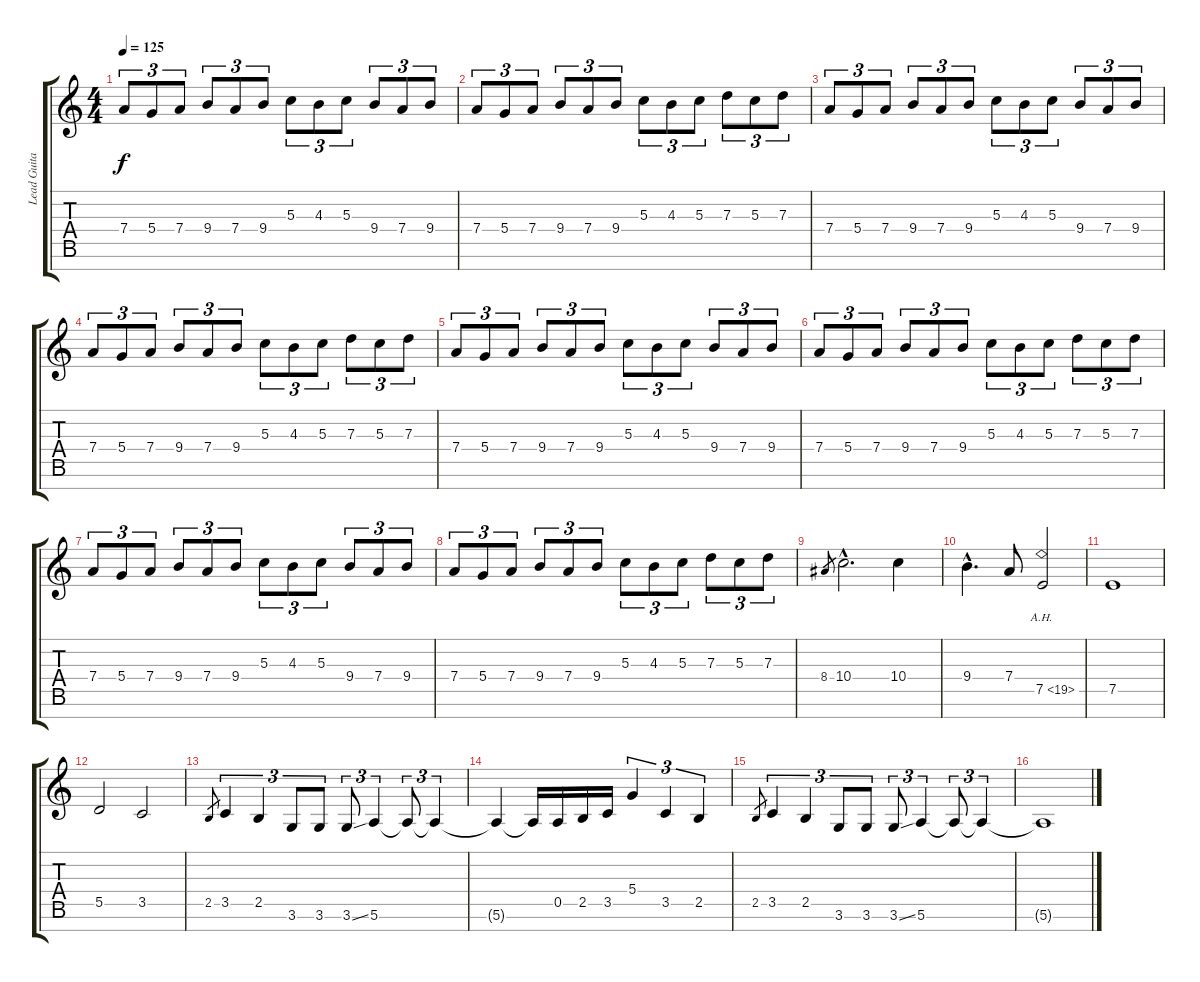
\track ("Lead Guitar" "Lead Guita") {instrument electricguitarclean}
\staff {score tabs}
\tuning (E4 B3 G3 D3 A2 E2 B1) {hide}
\ts (4 4)
\tempo 125
\clef g2
\ks c
7.4.8{tu (3 2) dy f} 5.4.8{tu (3 2)} 7.4.8{tu (3 2)} 9.4.8{tu (3 2)} 7.4.8{tu (3 2)} 9.4.8{tu (3 2)} 5.3.8{tu (3 2)} 4.3.8{tu (3 2)} 5.3.8{tu (3 2)} 9.4.8{tu (3 2)} 7.4.8{tu (3 2)} 9.4.8{tu (3 2)} |
7.4.8{tu (3 2) instrument distortionguitar} 5.4.8{tu (3 2)} 7.4.8{tu (3 2)} 9.4.8{tu (3 2)} 7.4.8{tu (3 2)} 9.4.8{tu (3 2)} 5.3.8{tu (3 2)} 4.3.8{tu (3 2)} 5.3.8{tu (3 2)} 7.3.8{tu (3 2)} 5.3.8{tu (3 2)} 7.3.8{tu (3 2)} |
7.4.8{tu (3 2)} 5.4.8{tu (3 2)} 7.4.8{tu (3 2)} 9.4.8{tu (3 2)} 7.4.8{tu (3 2)} 9.4.8{tu (3 2)} 5.3.8{tu (3 2)} 4.3.8{tu (3 2)} 5.3.8{tu (3 2)} 9.4.8{tu (3 2)} 7.4.8{tu (3 2)} 9.4.8{tu (3 2)} |
7.4.8{tu (3 2)} 5.4.8{tu (3 2)} 7.4.8{tu (3 2)} 9.4.8{tu (3 2)} 7.4.8{tu (3 2)} 9.4.8{tu (3 2)} 5.3.8{tu (3 2)} 4.3.8{tu (3 2)} 5.3.8{tu (3 2)} 7.3.8{tu (3 2)} 5.3.8{tu (3 2)} 7.3.8{tu (3 2)} |
7.4.8{tu (3 2) instrument distortionguitar} 5.4.8{tu (3 2)} 7.4.8{tu (3 2)} 9.4.8{tu (3 2)} 7.4.8{tu (3 2)} 9.4.8{tu (3 2)} 5.3.8{tu (3 2)} 4.3.8{tu (3 2)} 5.3.8{tu (3 2)} 9.4.8{tu (3 2)} 7.4.8{tu (3 2)} 9.4.8{tu (3 2)} |
7.4.8{tu (3 2)} 5.4.8{tu (3 2)} 7.4.8{tu (3 2)} 9.4.8{tu (3 2)} 7.4.8{tu (3 2)} 9.4.8{tu (3 2)} 5.3.8{tu (3 2)} 4.3.8{tu (3 2)} 5.3.8{tu (3 2)} 7.3.8{tu (3 2)} 5.3.8{tu (3 2)} 7.3.8{tu (3 2)} |
7.4.8{tu (3 2)} 5.4.8{tu (3 2)} 7.4.8{tu (3 2)} 9.4.8{tu (3 2)} 7.4.8{tu (3 2)} 9.4.8{tu (3 2)} 5.3.8{tu (3 2)} 4.3.8{tu (3 2)} 5.3.8{tu (3 2)} 9.4.8{tu (3 2)} 7.4.8{tu (3 2)} 9.4.8{tu (3 2)} |
7.4.8{tu (3 2)} 5.4.8{tu (3 2)} 7.4.8{tu (3 2)} 9.4.8{tu (3 2)} 7.4.8{tu (3 2)} 9.4.8{tu (3 2)} 5.3.8{tu (3 2)} 4.3.8{tu (3 2)} 5.3.8{tu (3 2)} 7.3.8{tu (3 2)} 5.3.8{tu (3 2)} 7.3.8{tu (3 2)} |
8.4.8{gr} 10.4{hac}.2{d instrument distortionguitar} 10.4.4 |
9.4{hac}.4{d} 7.4.8 7.5{ah 12}.2 |
7.5.1 |
5.5.2 3.5.2 |
2.5.8{gr} 3.5.4{tu (3 2)} 2.5.4{tu (3 2)} 3.6.8{tu (3 2)} 3.6.8{tu (3 2)} 3.6{ss}.8{tu (3 2)} 5.6.4{tu (3 2)} 5.6{t}.8{tu (3 2)} 5.6{t}.4{tu (3 2)} |
5.6{t}.4 5.6{t}.16 0.5.16 2.5.16 3.5.16 5.4.4{tu (3 2)} 3.5.4{tu (3 2)} 2.5.4{tu (3 2)} |
2.5.8{gr} 3.5.4{tu (3 2)} 2.5.4{tu (3 2)} 3.6.8{tu (3 2)} 3.6.8{tu (3 2)} 3.6{ss}.8{tu (3 2)} 5.6.4{tu (3 2)} 5.6{t}.8{tu (3 2)} 5.6{t}.4{tu (3 2)} |
5.6{t}.1
